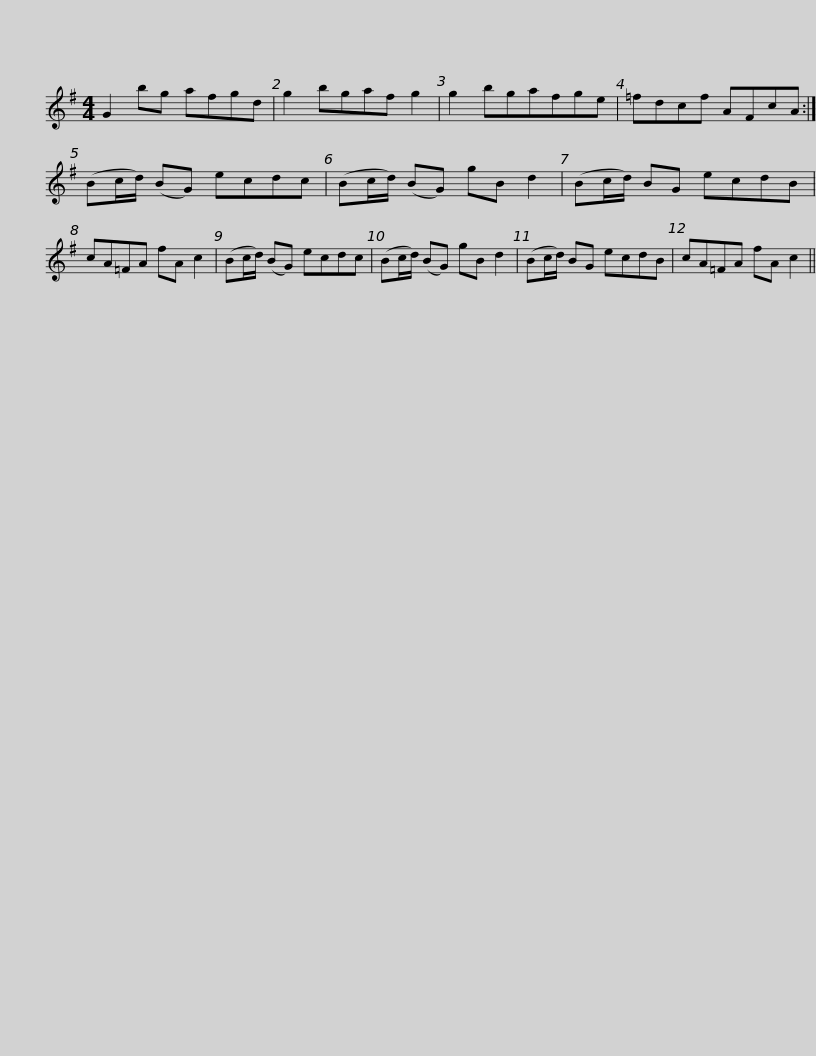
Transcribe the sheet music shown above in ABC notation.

X:1
L:1/8
M:4/4
I:linebreak $
K:G
V:1 treble
V:1
 G2 bg afgd | g2 bgaf g2 | g2 bgafge | =fdcf AFcA :| (Bc/d/) (BG) ecdc |$ %5
 (Bc/d/) (BG) gB d2 | (Bc/d/) BG ecdB | cA=FA fA c2 | (Bc/d/) (BG) ecdc | (Bc/d/) (BG) gB d2 |$ %10
 (Bc/d/) BG ecdB | cA=FA fA c2 || %12
